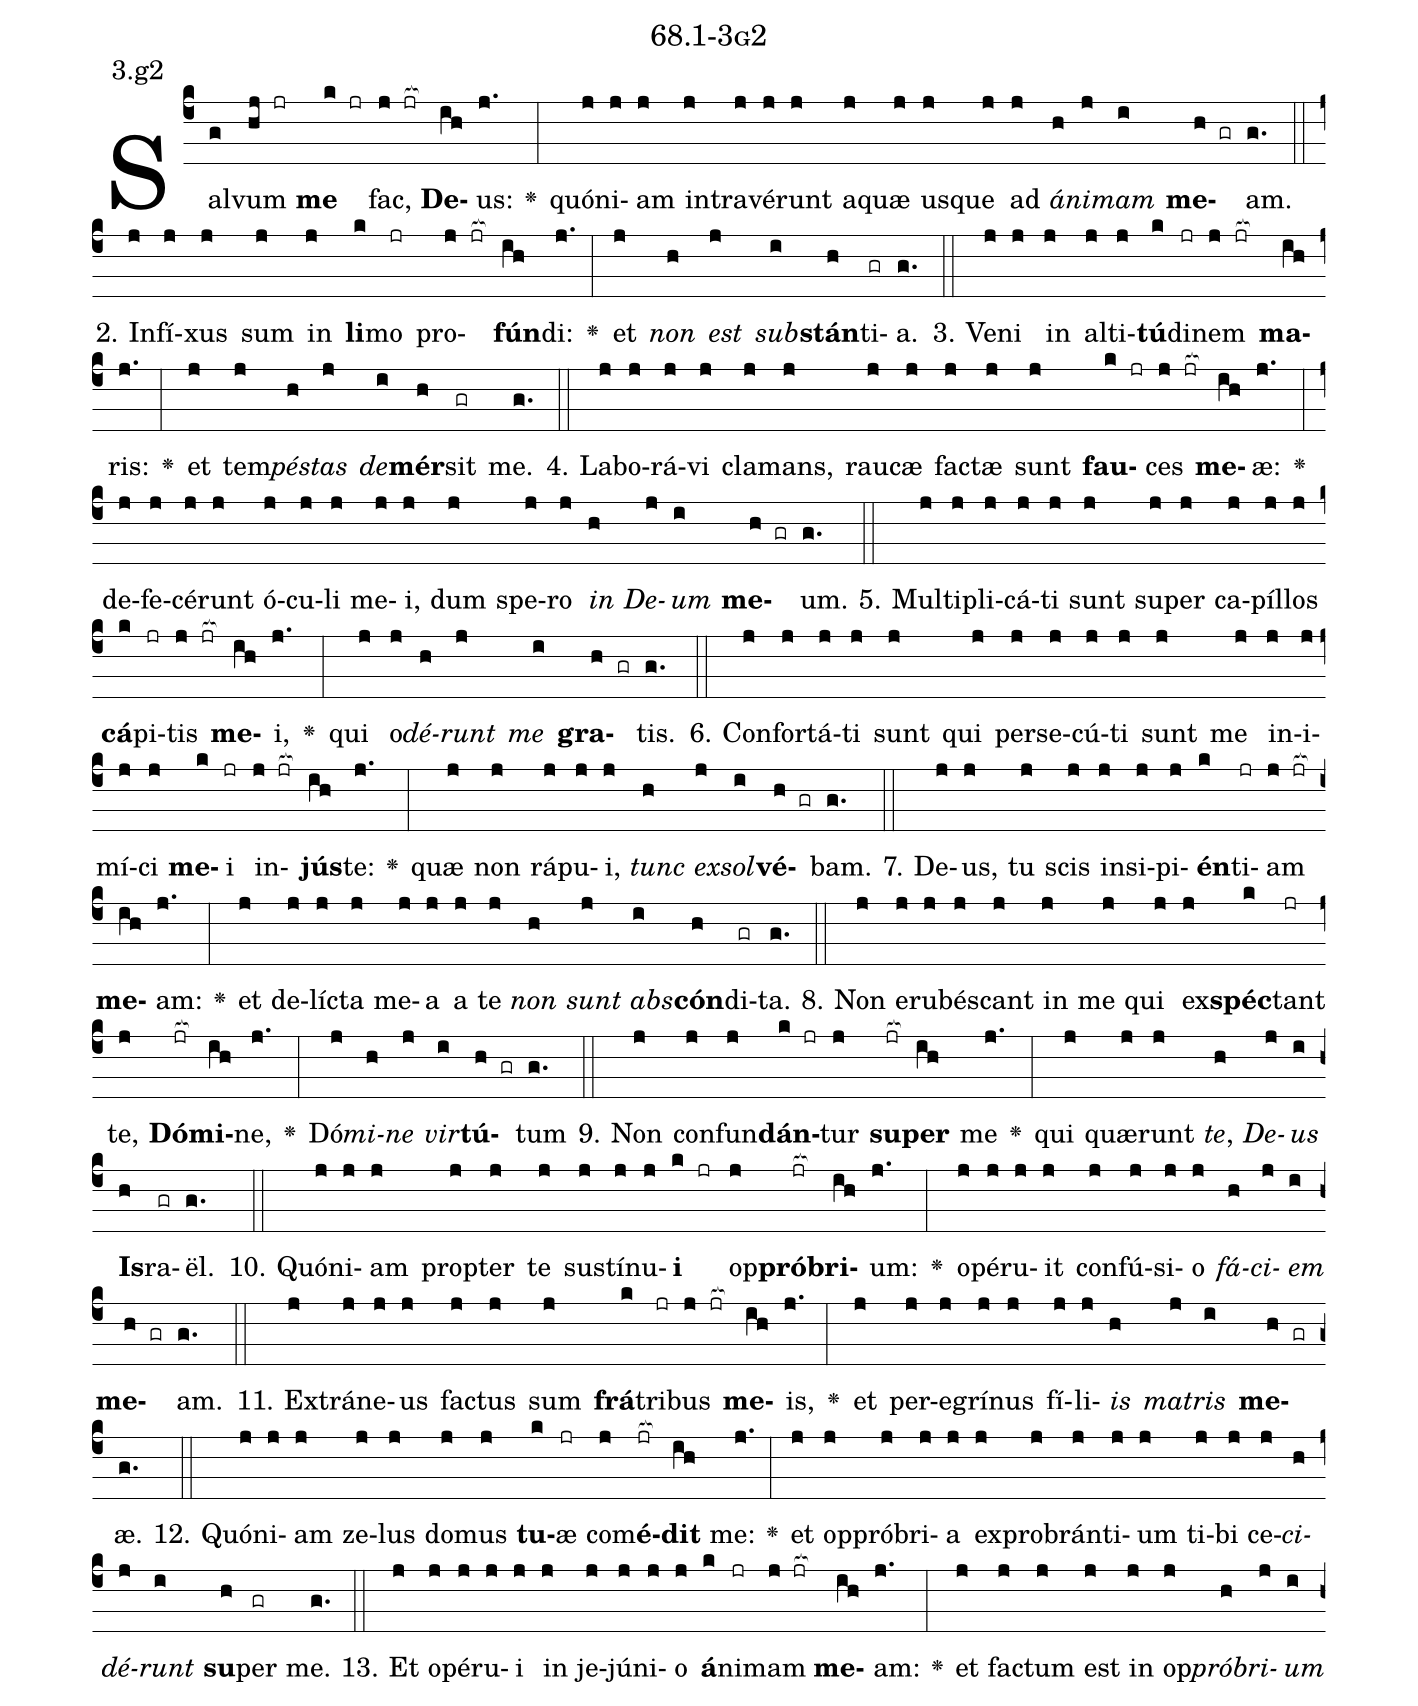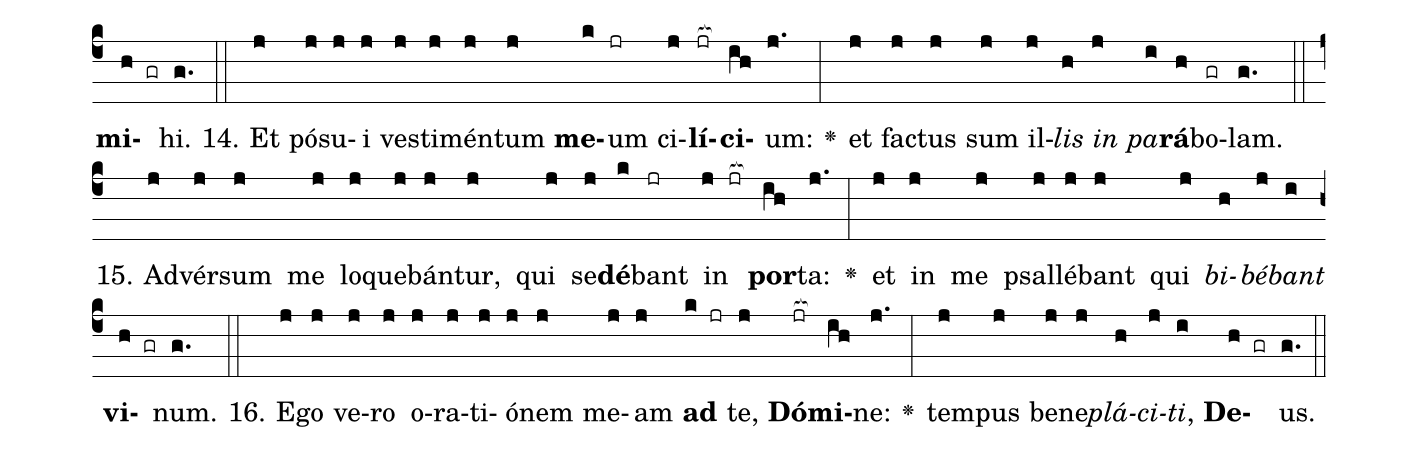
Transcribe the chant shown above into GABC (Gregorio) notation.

name: 68.1-3g2;
annotation: 3.g2;
%%
(c4)Sal(g)vum(hj jr) <b>me</b>(k jr) fac,(j jr[ocb:1{]) <b>De</b>(ih[ocb:0}])us:(j.) <v>\greheightstar</v>(:) quón(j)i(j)am(j) in(j)tra(j)vé(j)runt(j) a(j)quæ(j) us(j)que(j) ad(j) <i>á</i>(h)<i>ni</i>(j)<i>mam</i>(i) <b>me</b>(h gr)am.(g.) (::)
2. In(j)fí(j)xus(j) sum(j) in(j) <b>li</b>(k)mo(jr) pro(j jr[ocb:1{])<b>fún</b>(ih[ocb:0}])di:(j.) <v>\greheightstar</v>(:) et(j) <i>non</i>(h) <i>est</i>(j) <i>sub</i>(i)<b>stán</b>(h)ti(gr)a.(g.) (::)
3. Ve(j)ni(j) in(j) al(j)ti(j)<b>tú</b>(k)di(jr)nem(j jr[ocb:1{]) <b>ma</b>(ih[ocb:0}])ris:(j.) <v>\greheightstar</v>(:) et(j) tem(j)<i>pés</i>(h)<i>tas</i>(j) <i>de</i>(i)<b>mér</b>(h)sit(gr) me.(g.) (::)
4. La(j)bo(j)rá(j)vi(j) cla(j)mans,(j) rau(j)cæ(j) fac(j)tæ(j) sunt(j) <b>fau</b>(k jr)ces(j jr[ocb:1{]) <b>me</b>(ih[ocb:0}])æ:(j.) <v>\greheightstar</v>(:) de(j)fe(j)cé(j)runt(j) ó(j)cu(j)li(j) me(j)i,(j) dum(j) spe(j)ro(j) <i>in</i>(h) <i>De</i>(j)<i>um</i>(i) <b>me</b>(h gr)um.(g.) (::)
5. Mul(j)ti(j)pli(j)cá(j)ti(j) sunt(j) su(j)per(j) ca(j)píl(j)los(j) <b>cá</b>(k)pi(jr)tis(j jr[ocb:1{]) <b>me</b>(ih[ocb:0}])i,(j.) <v>\greheightstar</v>(:) qui(j) o(j)<i>dé</i>(h)<i>runt</i>(j) <i>me</i>(i) <b>gra</b>(h gr)tis.(g.) (::)
6. Con(j)for(j)tá(j)ti(j) sunt(j) qui(j) per(j)se(j)cú(j)ti(j) sunt(j) me(j) in(j)i(j)mí(j)ci(j) <b>me</b>(k)i(jr) in(j jr[ocb:1{])<b>jús</b>(ih[ocb:0}])te:(j.) <v>\greheightstar</v>(:) quæ(j) non(j) rá(j)pu(j)i,(j) <i>tunc</i>(h) <i>ex</i>(j)<i>sol</i>(i)<b>vé</b>(h gr)bam.(g.) (::)
7. De(j)us,(j) tu(j) scis(j) in(j)si(j)pi(j)<b>én</b>(k)ti(jr)am(j jr[ocb:1{]) <b>me</b>(ih[ocb:0}])am:(j.) <v>\greheightstar</v>(:) et(j) de(j)líc(j)ta(j) me(j)a(j) a(j) te(j) <i>non</i>(h) <i>sunt</i>(j) <i>abs</i>(i)<b>cón</b>(h)di(gr)ta.(g.) (::)
8. Non(j) e(j)ru(j)bés(j)cant(j) in(j) me(j) qui(j) ex(j)<b>spéc</b>(k)tant(jr) te,(j) <b>Dó</b>(jr[ocb:1{])<b>mi</b>(ih[ocb:0}])ne,(j.) <v>\greheightstar</v>(:) Dó(j)<i>mi</i>(h)<i>ne</i>(j) <i>vir</i>(i)<b>tú</b>(h gr)tum(g.) (::)
9. Non(j) con(j)fun(j)<b>dán</b>(k jr)tur(j) <b>su</b>(jr[ocb:1{])<b>per</b>(ih[ocb:0}]) me(j.) <v>\greheightstar</v>(:) qui(j) quæ(j)runt(j) <i>te</i>,(h) <i>De</i>(j)<i>us</i>(i) <b>Is</b>(h)ra(gr)ël.(g.) (::)
10. Quón(j)i(j)am(j) prop(j)ter(j) te(j) sus(j)tí(j)nu(j)<b>i</b>(k jr) op(j)<b>pró</b>(jr[ocb:1{])<b>bri</b>(ih[ocb:0}])um:(j.) <v>\greheightstar</v>(:) o(j)pé(j)ru(j)it(j) con(j)fú(j)si(j)o(j) <i>fá</i>(h)<i>ci</i>(j)<i>em</i>(i) <b>me</b>(h gr)am.(g.) (::)
11. Ex(j)trá(j)ne(j)us(j) fac(j)tus(j) sum(j) <b>frá</b>(k)tri(jr)bus(j jr[ocb:1{]) <b>me</b>(ih[ocb:0}])is,(j.) <v>\greheightstar</v>(:) et(j) per(j)e(j)grí(j)nus(j) fí(j)li(j)<i>is</i>(h) <i>ma</i>(j)<i>tris</i>(i) <b>me</b>(h gr)æ.(g.) (::)
12. Quón(j)i(j)am(j) ze(j)lus(j) do(j)mus(j) <b>tu</b>(k)æ(jr) com(j)<b>é</b>(jr[ocb:1{])<b>dit</b>(ih[ocb:0}]) me:(j.) <v>\greheightstar</v>(:) et(j) op(j)pró(j)bri(j)a(j) ex(j)pro(j)brán(j)ti(j)um(j) ti(j)bi(j) ce(j)<i>ci</i>(h)<i>dé</i>(j)<i>runt</i>(i) <b>su</b>(h)per(gr) me.(g.) (::)
13. Et(j) o(j)pé(j)ru(j)i(j) in(j) je(j)jú(j)ni(j)o(j) <b>á</b>(k)ni(jr)mam(j jr[ocb:1{]) <b>me</b>(ih[ocb:0}])am:(j.) <v>\greheightstar</v>(:) et(j) fac(j)tum(j) est(j) in(j) op(j)<i>pró</i>(h)<i>bri</i>(j)<i>um</i>(i) <b>mi</b>(h gr)hi.(g.) (::)
14. Et(j) pó(j)su(j)i(j) ves(j)ti(j)mén(j)tum(j) <b>me</b>(k)um(jr) ci(j)<b>lí</b>(jr[ocb:1{])<b>ci</b>(ih[ocb:0}])um:(j.) <v>\greheightstar</v>(:) et(j) fac(j)tus(j) sum(j) il(j)<i>lis</i>(h) <i>in</i>(j) <i>pa</i>(i)<b>rá</b>(h)bo(gr)lam.(g.) (::)
15. Ad(j)vér(j)sum(j) me(j) lo(j)que(j)bán(j)tur,(j) qui(j) se(j)<b>dé</b>(k)bant(jr) in(j jr[ocb:1{]) <b>por</b>(ih[ocb:0}])ta:(j.) <v>\greheightstar</v>(:) et(j) in(j) me(j) psal(j)lé(j)bant(j) qui(j) <i>bi</i>(h)<i>bé</i>(j)<i>bant</i>(i) <b>vi</b>(h gr)num.(g.) (::)
16. E(j)go(j) ve(j)ro(j) o(j)ra(j)ti(j)ó(j)nem(j) me(j)am(j) <b>ad</b>(k jr) te,(j) <b>Dó</b>(jr[ocb:1{])<b>mi</b>(ih[ocb:0}])ne:(j.) <v>\greheightstar</v>(:) tem(j)pus(j) be(j)ne(j)<i>plá</i>(h)<i>ci</i>(j)<i>ti</i>,(i) <b>De</b>(h gr)us.(g.) (::)
